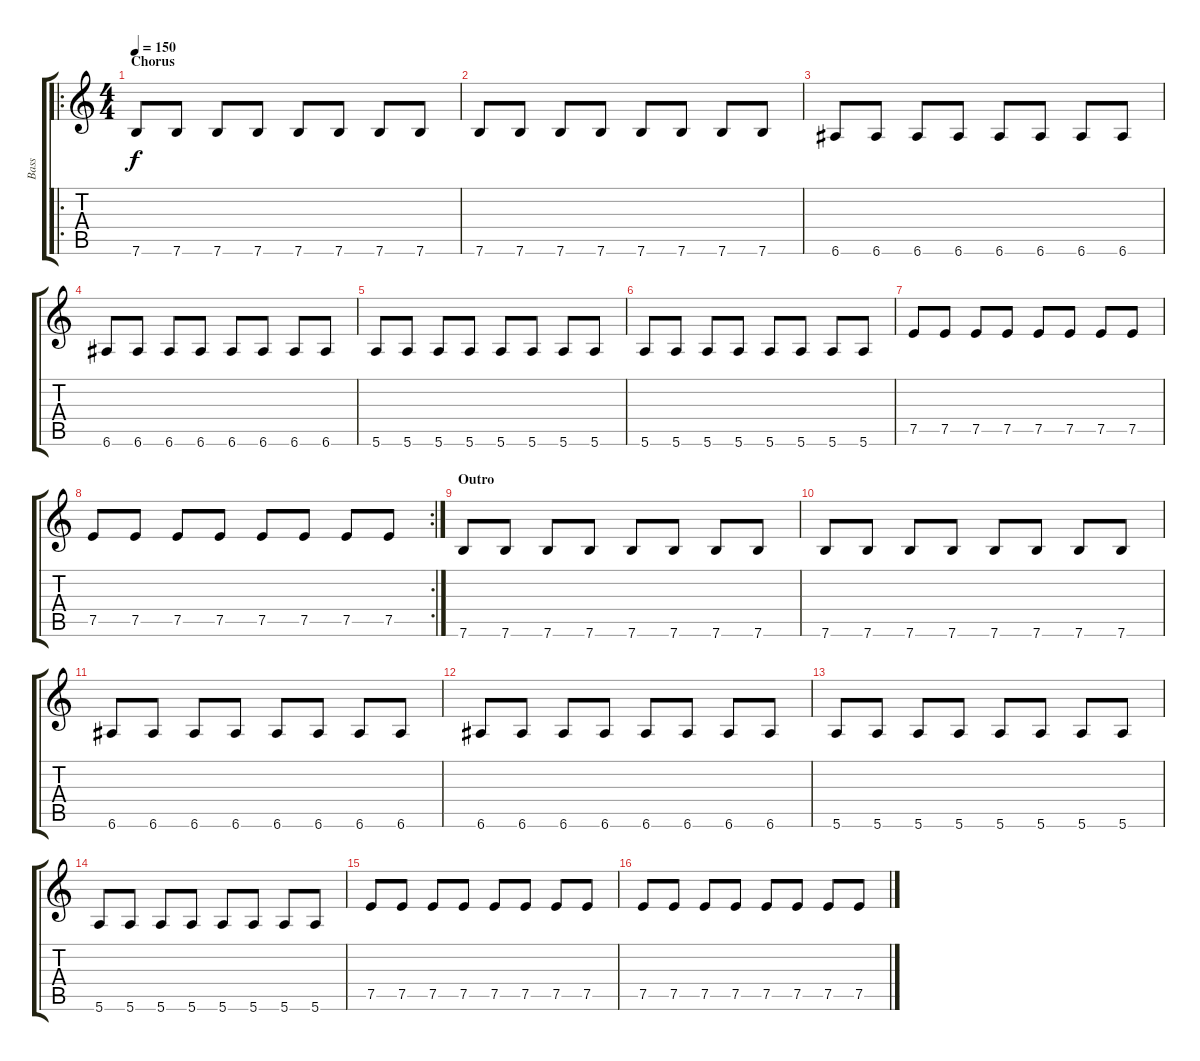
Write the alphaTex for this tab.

\track ("Bass" "Bass") {instrument electricbassfinger}
\staff {score tabs}
\tuning (E4 B3 G3 D3 A2 E2) {hide}
\ro
\ts (4 4)
\section ("" "Chorus")
\tempo 150
\clef g2
\ks c
7.6.8{dy f} 7.6.8 7.6.8 7.6.8 7.6.8 7.6.8 7.6.8 7.6.8 |
7.6.8 7.6.8 7.6.8 7.6.8 7.6.8 7.6.8 7.6.8 7.6.8 |
6.6.8 6.6.8 6.6.8 6.6.8 6.6.8 6.6.8 6.6.8 6.6.8 |
6.6.8 6.6.8 6.6.8 6.6.8 6.6.8 6.6.8 6.6.8 6.6.8 |
5.6.8 5.6.8 5.6.8 5.6.8 5.6.8 5.6.8 5.6.8 5.6.8 |
5.6.8 5.6.8 5.6.8 5.6.8 5.6.8 5.6.8 5.6.8 5.6.8 |
7.5.8 7.5.8 7.5.8 7.5.8 7.5.8 7.5.8 7.5.8 7.5.8 |
\rc 2
7.5.8 7.5.8 7.5.8 7.5.8 7.5.8 7.5.8 7.5.8 7.5.8 |
\section ("" "Outro")
7.6.8 7.6.8 7.6.8 7.6.8 7.6.8 7.6.8 7.6.8 7.6.8 |
7.6.8 7.6.8 7.6.8 7.6.8 7.6.8 7.6.8 7.6.8 7.6.8 |
6.6.8 6.6.8 6.6.8 6.6.8 6.6.8 6.6.8 6.6.8 6.6.8 |
6.6.8 6.6.8 6.6.8 6.6.8 6.6.8 6.6.8 6.6.8 6.6.8 |
5.6.8 5.6.8 5.6.8 5.6.8 5.6.8 5.6.8 5.6.8 5.6.8 |
5.6.8 5.6.8 5.6.8 5.6.8 5.6.8 5.6.8 5.6.8 5.6.8 |
7.5.8 7.5.8 7.5.8 7.5.8 7.5.8 7.5.8 7.5.8 7.5.8 |
7.5.8 7.5.8 7.5.8 7.5.8 7.5.8 7.5.8 7.5.8 7.5.8
